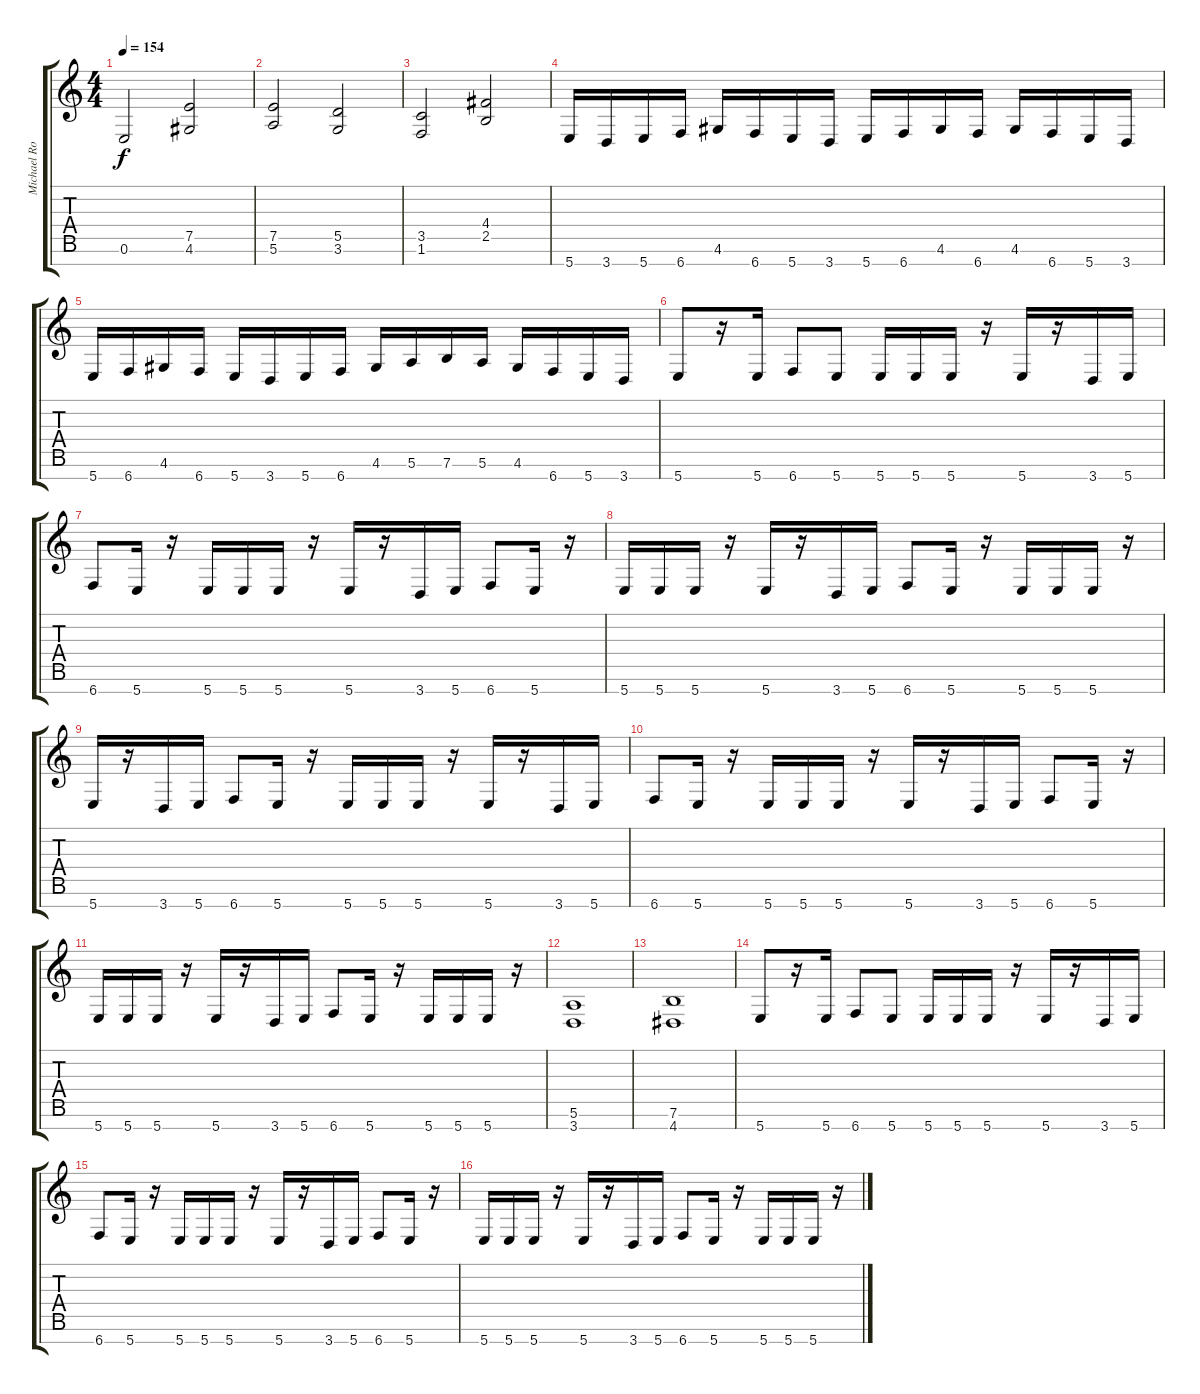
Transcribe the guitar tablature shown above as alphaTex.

\track ("Michael Romeo" "Michael Ro") {instrument distortionguitar}
\staff {score tabs}
\tuning (E4 B3 G3 D3 A2 E2 B1) {hide}
\ts (4 4)
\tempo 154
\clef g2
\ks c
0.6.2{dy f} (7.5 4.6).2 |
(7.5 5.6).2 (5.5 3.6).2 |
(3.5 1.6).2 (4.4 2.5).2 |
5.7.16 3.7.16 5.7.16 6.7.16 4.6.16 6.7.16 5.7.16 3.7.16 5.7.16 6.7.16 4.6.16 6.7.16 4.6.16 6.7.16 5.7.16 3.7.16 |
5.7.16 6.7.16 4.6.16 6.7.16 5.7.16 3.7.16 5.7.16 6.7.16 4.6.16 5.6.16 7.6.16 5.6.16 4.6.16 6.7.16 5.7.16 3.7.16 |
5.7.8 r.16 5.7.16 6.7.8 5.7.8 5.7.16 5.7.16 5.7.16 r.16 5.7.16 r.16 3.7.16 5.7.16 |
6.7.8 5.7.16 r.16 5.7.16 5.7.16 5.7.16 r.16 5.7.16 r.16 3.7.16 5.7.16 6.7.8 5.7.16 r.16 |
5.7.16 5.7.16 5.7.16 r.16 5.7.16 r.16 3.7.16 5.7.16 6.7.8 5.7.16 r.16 5.7.16 5.7.16 5.7.16 r.16 |
5.7.16 r.16 3.7.16 5.7.16 6.7.8 5.7.16 r.16 5.7.16 5.7.16 5.7.16 r.16 5.7.16 r.16 3.7.16 5.7.16 |
6.7.8 5.7.16 r.16 5.7.16 5.7.16 5.7.16 r.16 5.7.16 r.16 3.7.16 5.7.16 6.7.8 5.7.16 r.16 |
5.7.16 5.7.16 5.7.16 r.16 5.7.16 r.16 3.7.16 5.7.16 6.7.8 5.7.16 r.16 5.7.16 5.7.16 5.7.16 r.16 |
(5.6 3.7).1 |
(7.6 4.7).1 |
5.7.8 r.16 5.7.16 6.7.8 5.7.8 5.7.16 5.7.16 5.7.16 r.16 5.7.16 r.16 3.7.16 5.7.16 |
6.7.8 5.7.16 r.16 5.7.16 5.7.16 5.7.16 r.16 5.7.16 r.16 3.7.16 5.7.16 6.7.8 5.7.16 r.16 |
5.7.16 5.7.16 5.7.16 r.16 5.7.16 r.16 3.7.16 5.7.16 6.7.8 5.7.16 r.16 5.7.16 5.7.16 5.7.16 r.16
